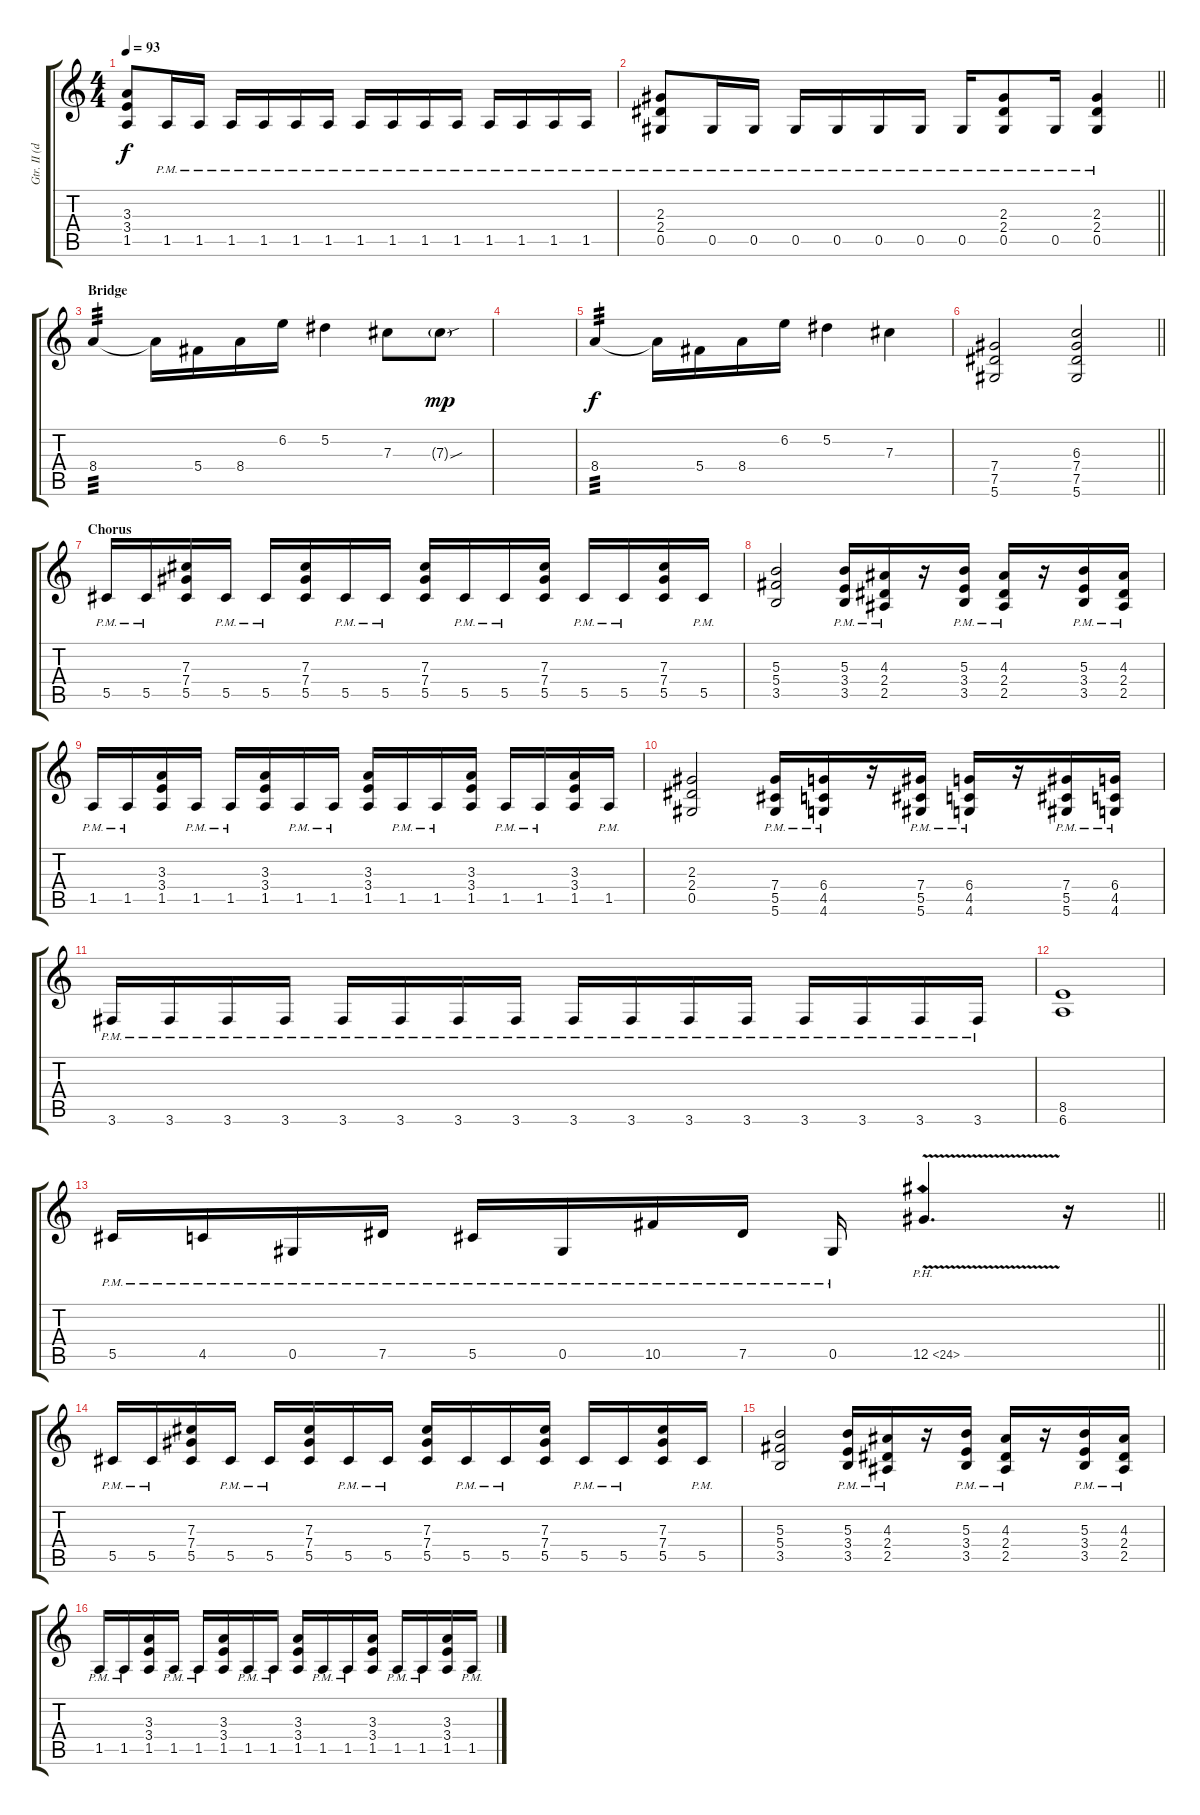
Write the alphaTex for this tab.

\track ("Gtr. II (dist)" "Gtr. II (d") {instrument distortionguitar}
\staff {score tabs}
\tuning (Eb4 Bb3 Gb3 Db3 Ab2 Eb2) {hide}
\ts (4 4)
\tempo 93
\clef g2
\ks c
(3.3 3.4 1.5).8{dy f} 1.5{pm}.16 1.5{pm}.16 1.5{pm}.16 1.5{pm}.16 1.5{pm}.16 1.5{pm}.16 1.5{pm}.16 1.5{pm}.16 1.5{pm}.16 1.5{pm}.16 1.5{pm}.16 1.5{pm}.16 1.5{pm}.16 1.5{pm}.16 |
\barLineRight lightlight
(2.3 2.4 0.5{pm}).8 0.5{pm}.16 0.5{pm}.16 0.5{pm}.16 0.5{pm}.16 0.5{pm}.16 0.5{pm}.16 0.5{pm}.16 (2.3 2.4 0.5{pm}).8 0.5{pm}.16 (2.3 2.4 0.5{pm}).4 |
\section ("" "Bridge")
8.4.4{tp 3} 8.4{t}.16 5.4.16 8.4.16 6.2.16 5.2.4 7.3.8 7.3{sou g}.8{dy mp} |
|
8.4.4{tp 3 dy f} 8.4{t}.16 5.4.16 8.4.16 6.2.16 5.2.4 7.3.4 |
\barLineRight lightlight
(7.4 7.5 5.6).2 (6.3 7.4 7.5 5.6).2 |
\section ("" "Chorus")
5.5{pm}.16 5.5{pm}.16 (7.3 7.4 5.5).16 5.5{pm}.16 5.5{pm}.16 (7.3 7.4 5.5).16 5.5{pm}.16 5.5{pm}.16 (7.3 7.4 5.5).16 5.5{pm}.16 5.5{pm}.16 (7.3 7.4 5.5).16 5.5{pm}.16 5.5{pm}.16 (7.3 7.4 5.5).16 5.5{pm}.16 |
(5.3 5.4 3.5).2 (5.3{pm} 3.4{pm} 3.5{pm}).16 (4.3{pm} 2.4{pm} 2.5{pm}).16 r.16 (5.3{pm} 3.4{pm} 3.5{pm}).16 (4.3{pm} 2.4{pm} 2.5{pm}).16 r.16 (5.3{pm} 3.4{pm} 3.5{pm}).16 (4.3{pm} 2.4{pm} 2.5{pm}).16 |
1.5{pm}.16 1.5{pm}.16 (3.3 3.4 1.5).16 1.5{pm}.16 1.5{pm}.16 (3.3 3.4 1.5).16 1.5{pm}.16 1.5{pm}.16 (3.3 3.4 1.5).16 1.5{pm}.16 1.5{pm}.16 (3.3 3.4 1.5).16 1.5{pm}.16 1.5{pm}.16 (3.3 3.4 1.5).16 1.5{pm}.16 |
(2.3 2.4 0.5).2 (7.4{pm} 5.5{pm} 5.6{pm}).16 (6.4{pm} 4.5{pm} 4.6{pm}).16 r.16 (7.4{pm} 5.5{pm} 5.6{pm}).16 (6.4{pm} 4.5{pm} 4.6{pm}).16 r.16 (7.4{pm} 5.5{pm} 5.6{pm}).16 (6.4{pm} 4.5{pm} 4.6{pm}).16 |
3.6{pm}.16 3.6{pm}.16 3.6{pm}.16 3.6{pm}.16 3.6{pm}.16 3.6{pm}.16 3.6{pm}.16 3.6{pm}.16 3.6{pm}.16 3.6{pm}.16 3.6{pm}.16 3.6{pm}.16 3.6{pm}.16 3.6{pm}.16 3.6{pm}.16 3.6{pm}.16 |
(8.5 6.6).1 |
\barLineRight lightlight
5.5{pm}.16 4.5{pm}.16 0.5{pm}.16 7.5{pm}.16 5.5{pm}.16 0.5{pm}.16 10.5{pm}.16 7.5{pm}.16 0.5{pm}.16 12.5{ph 12 v}.4{d} r.16 |
5.5{pm}.16 5.5{pm}.16 (7.3 7.4 5.5).16 5.5{pm}.16 5.5{pm}.16 (7.3 7.4 5.5).16 5.5{pm}.16 5.5{pm}.16 (7.3 7.4 5.5).16 5.5{pm}.16 5.5{pm}.16 (7.3 7.4 5.5).16 5.5{pm}.16 5.5{pm}.16 (7.3 7.4 5.5).16 5.5{pm}.16 |
(5.3 5.4 3.5).2 (5.3{pm} 3.4{pm} 3.5{pm}).16 (4.3{pm} 2.4{pm} 2.5{pm}).16 r.16 (5.3{pm} 3.4{pm} 3.5{pm}).16 (4.3{pm} 2.4{pm} 2.5{pm}).16 r.16 (5.3{pm} 3.4{pm} 3.5{pm}).16 (4.3{pm} 2.4{pm} 2.5{pm}).16 |
1.5{pm}.16 1.5{pm}.16 (3.3 3.4 1.5).16 1.5{pm}.16 1.5{pm}.16 (3.3 3.4 1.5).16 1.5{pm}.16 1.5{pm}.16 (3.3 3.4 1.5).16 1.5{pm}.16 1.5{pm}.16 (3.3 3.4 1.5).16 1.5{pm}.16 1.5{pm}.16 (3.3 3.4 1.5).16 1.5{pm}.16
